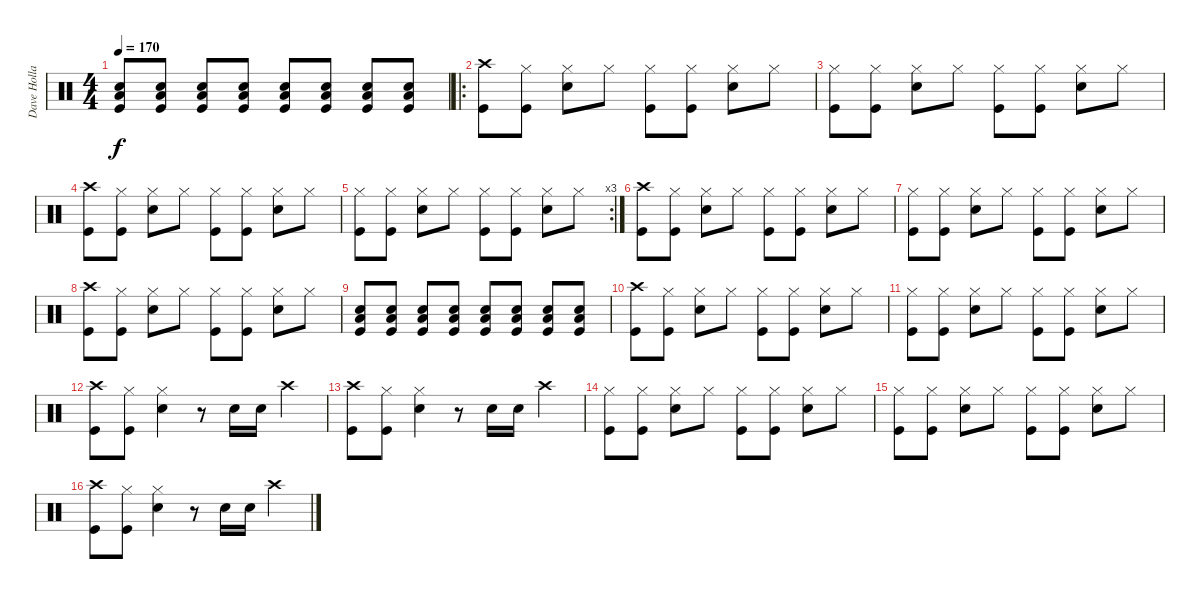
\track ("Dave Holland (Drums)" "Dave Holla") {instrument percussion}
\staff {score}
\articulation defaults
\ts (4 4)
\tempo 170
\clef neutral
\ks c
("Snare (hit) 2" "Low Floor Tom (hit)" "Kick (hit)").8{dy f} ("Snare (hit) 2" "Low Floor Tom (hit)" "Kick (hit)").8 ("Snare (hit) 2" "Low Floor Tom (hit)" "Kick (hit)").8 ("Snare (hit) 2" "Low Floor Tom (hit)" "Kick (hit)").8 ("Snare (hit) 2" "Low Floor Tom (hit)" "Kick (hit)").8 ("Snare (hit) 2" "Low Floor Tom (hit)" "Kick (hit)").8 ("Snare (hit) 2" "Low Floor Tom (hit)" "Kick (hit)").8 ("Snare (hit) 2" "Low Floor Tom (hit)" "Kick (hit)").8 |
\ro
("Crash high (hit)" "Kick (hit)").8 ("Hi-Hat (closed)" "Kick (hit)").8 ("Hi-Hat (closed)" "Snare (hit) 2").8 "Hi-Hat (closed)".8 ("Hi-Hat (closed)" "Kick (hit)").8 ("Hi-Hat (closed)" "Kick (hit)").8 ("Hi-Hat (closed)" "Snare (hit) 2").8 "Hi-Hat (closed)".8 |
("Hi-Hat (closed)" "Kick (hit)").8 ("Hi-Hat (closed)" "Kick (hit)").8 ("Hi-Hat (closed)" "Snare (hit) 2").8 "Hi-Hat (closed)".8 ("Hi-Hat (closed)" "Kick (hit)").8 ("Hi-Hat (closed)" "Kick (hit)").8 ("Hi-Hat (closed)" "Snare (hit) 2").8 "Hi-Hat (closed)".8 |
("Crash high (hit)" "Kick (hit)").8 ("Hi-Hat (closed)" "Kick (hit)").8 ("Hi-Hat (closed)" "Snare (hit) 2").8 "Hi-Hat (closed)".8 ("Hi-Hat (closed)" "Kick (hit)").8 ("Hi-Hat (closed)" "Kick (hit)").8 ("Hi-Hat (closed)" "Snare (hit) 2").8 "Hi-Hat (closed)".8 |
\rc 3
("Hi-Hat (closed)" "Kick (hit)").8 ("Hi-Hat (closed)" "Kick (hit)").8 ("Hi-Hat (closed)" "Snare (hit) 2").8 "Hi-Hat (closed)".8 ("Hi-Hat (closed)" "Kick (hit)").8 ("Hi-Hat (closed)" "Kick (hit)").8 ("Hi-Hat (closed)" "Snare (hit) 2").8 "Hi-Hat (closed)".8 |
("Crash high (hit)" "Kick (hit)").8 ("Hi-Hat (closed)" "Kick (hit)").8 ("Hi-Hat (closed)" "Snare (hit) 2").8 "Hi-Hat (closed)".8 ("Hi-Hat (closed)" "Kick (hit)").8 ("Hi-Hat (closed)" "Kick (hit)").8 ("Hi-Hat (closed)" "Snare (hit) 2").8 "Hi-Hat (closed)".8 |
("Hi-Hat (closed)" "Kick (hit)").8 ("Hi-Hat (closed)" "Kick (hit)").8 ("Hi-Hat (closed)" "Snare (hit) 2").8 "Hi-Hat (closed)".8 ("Hi-Hat (closed)" "Kick (hit)").8 ("Hi-Hat (closed)" "Kick (hit)").8 ("Hi-Hat (closed)" "Snare (hit) 2").8 "Hi-Hat (closed)".8 |
("Crash high (hit)" "Kick (hit)").8 ("Hi-Hat (closed)" "Kick (hit)").8 ("Hi-Hat (closed)" "Snare (hit) 2").8 "Hi-Hat (closed)".8 ("Hi-Hat (closed)" "Kick (hit)").8 ("Hi-Hat (closed)" "Kick (hit)").8 ("Hi-Hat (closed)" "Snare (hit) 2").8 "Hi-Hat (closed)".8 |
("Snare (hit) 2" "Low Floor Tom (hit)" "Kick (hit)").8 ("Snare (hit) 2" "Low Floor Tom (hit)" "Kick (hit)").8 ("Snare (hit) 2" "Low Floor Tom (hit)" "Kick (hit)").8 ("Snare (hit) 2" "Low Floor Tom (hit)" "Kick (hit)").8 ("Snare (hit) 2" "Low Floor Tom (hit)" "Kick (hit)").8 ("Snare (hit) 2" "Low Floor Tom (hit)" "Kick (hit)").8 ("Snare (hit) 2" "Low Floor Tom (hit)" "Kick (hit)").8 ("Snare (hit) 2" "Low Floor Tom (hit)" "Kick (hit)").8 |
("Crash high (hit)" "Kick (hit)").8 ("Hi-Hat (closed)" "Kick (hit)").8 ("Hi-Hat (closed)" "Snare (hit) 2").8 "Hi-Hat (closed)".8 ("Hi-Hat (closed)" "Kick (hit)").8 ("Hi-Hat (closed)" "Kick (hit)").8 ("Hi-Hat (closed)" "Snare (hit) 2").8 "Hi-Hat (closed)".8 |
("Hi-Hat (closed)" "Kick (hit)").8 ("Hi-Hat (closed)" "Kick (hit)").8 ("Hi-Hat (closed)" "Snare (hit) 2").8 "Hi-Hat (closed)".8 ("Hi-Hat (closed)" "Kick (hit)").8 ("Hi-Hat (closed)" "Kick (hit)").8 ("Hi-Hat (closed)" "Snare (hit) 2").8 "Hi-Hat (closed)".8 |
("Crash high (hit)" "Kick (hit)").8 ("Hi-Hat (closed)" "Kick (hit)").8 ("Hi-Hat (closed)" "Snare (hit) 2").4 r.8 "Snare (hit) 2".16 "Snare (hit) 2".16 "Crash high (hit)".4 |
("Crash high (hit)" "Kick (hit)").8 ("Hi-Hat (closed)" "Kick (hit)").8 ("Hi-Hat (closed)" "Snare (hit) 2").4 r.8 "Snare (hit) 2".16 "Snare (hit) 2".16 "Crash high (hit)".4 |
("Hi-Hat (closed)" "Kick (hit)").8 ("Hi-Hat (closed)" "Kick (hit)").8 ("Hi-Hat (closed)" "Snare (hit) 2").8 "Hi-Hat (closed)".8 ("Hi-Hat (closed)" "Kick (hit)").8 ("Hi-Hat (closed)" "Kick (hit)").8 ("Hi-Hat (closed)" "Snare (hit) 2").8 "Hi-Hat (closed)".8 |
("Hi-Hat (closed)" "Kick (hit)").8 ("Hi-Hat (closed)" "Kick (hit)").8 ("Hi-Hat (closed)" "Snare (hit) 2").8 "Hi-Hat (closed)".8 ("Hi-Hat (closed)" "Kick (hit)").8 ("Hi-Hat (closed)" "Kick (hit)").8 ("Hi-Hat (closed)" "Snare (hit) 2").8 "Hi-Hat (closed)".8 |
("Crash high (hit)" "Kick (hit)").8 ("Hi-Hat (closed)" "Kick (hit)").8 ("Hi-Hat (closed)" "Snare (hit) 2").4 r.8 "Snare (hit) 2".16 "Snare (hit) 2".16 "Crash high (hit)".4
